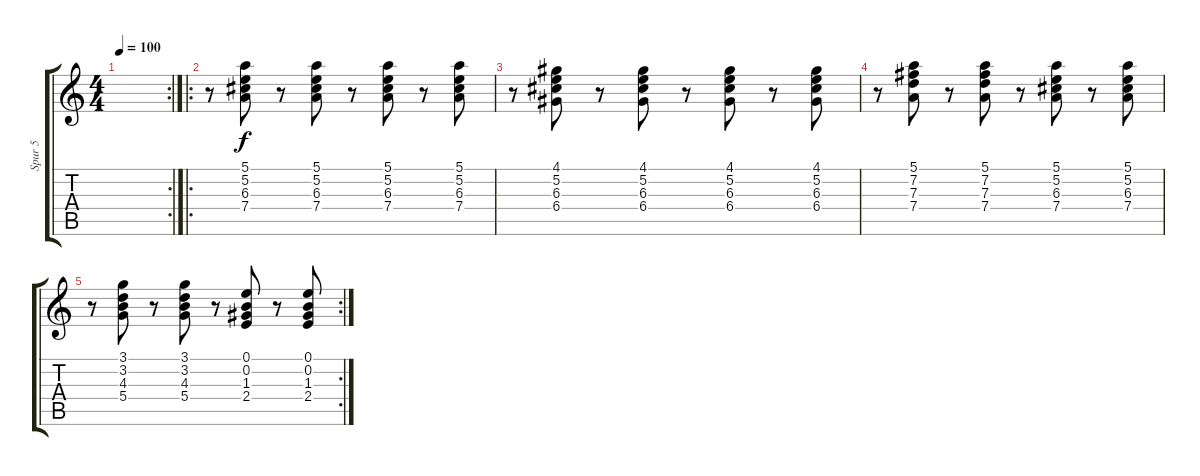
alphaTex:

\track ("Spur 5" "Spur 5") {instrument electricguitarclean}
\staff {score tabs}
\tuning (E4 B3 G3 D3 A2 E2) {hide}
\rc 2
\ts (4 4)
\tempo 100
\clef g2
\ks c
|
\ro
r.8 (5.1 5.2 6.3 7.4).8 r.8 (5.1 5.2 6.3 7.4).8 r.8 (5.1 5.2 6.3 7.4).8 r.8 (5.1 5.2 6.3 7.4).8 |
r.8 (4.1 5.2 6.3 6.4).8 r.8 (4.1 5.2 6.3 6.4).8 r.8 (4.1 5.2 6.3 6.4).8 r.8 (4.1 5.2 6.3 6.4).8 |
r.8 (5.1 7.2 7.3 7.4).8 r.8 (5.1 7.2 7.3 7.4).8 r.8 (5.1 5.2 6.3 7.4).8 r.8 (5.1 5.2 6.3 7.4).8 |
\rc 2
r.8 (3.1 3.2 4.3 5.4).8 r.8 (3.1 3.2 4.3 5.4).8 r.8 (0.1 0.2 1.3 2.4).8 r.8 (0.1 0.2 1.3 2.4).8
